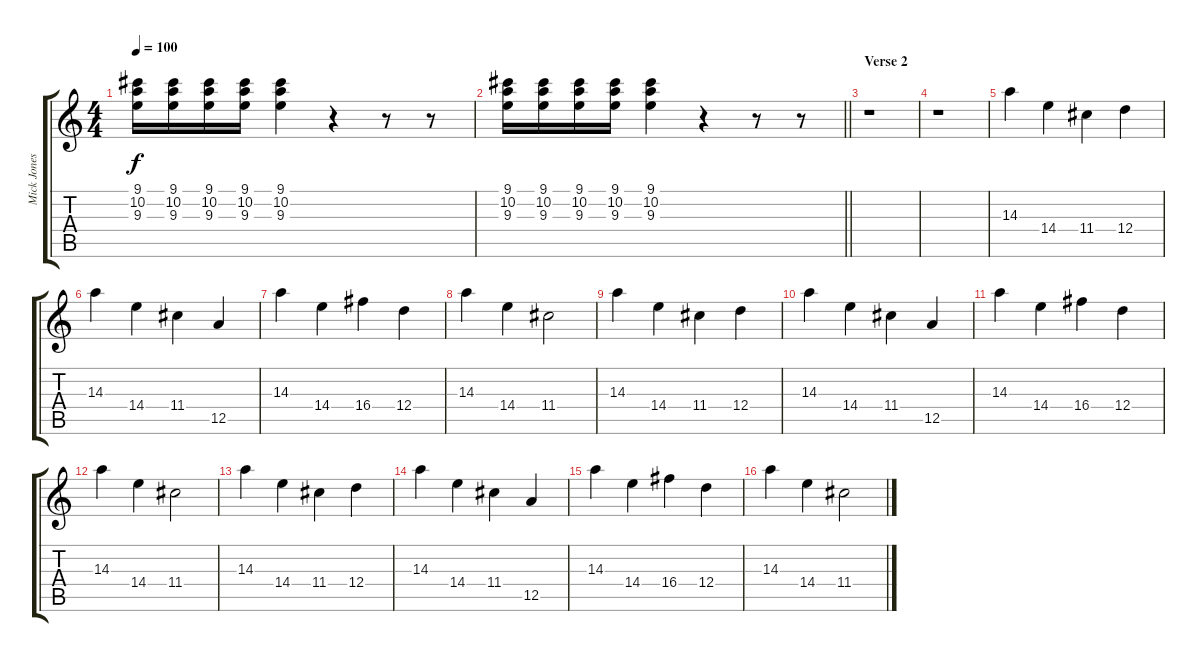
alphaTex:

\track ("Mick Jones" "Mick Jones") {instrument overdrivenguitar}
\staff {score tabs}
\tuning (E4 B3 G3 D3 A2 E2) {hide}
\ts (4 4)
\tempo 100
\clef g2
\ks c
(9.1 10.2 9.3).16{dy f} (9.1 10.2 9.3).16 (9.1 10.2 9.3).16 (9.1 10.2 9.3).16 (9.1 10.2 9.3).4 r.4 r.8 r.8 |
\barLineRight lightlight
(9.1 10.2 9.3).16 (9.1 10.2 9.3).16 (9.1 10.2 9.3).16 (9.1 10.2 9.3).16 (9.1 10.2 9.3).4 r.4 r.8 r.8 |
\section ("" "Verse 2")
r.1 |
r.1 |
14.3.4 14.4.4 11.4.4 12.4.4 |
14.3.4 14.4.4 11.4.4 12.5.4 |
14.3.4 14.4.4 16.4.4 12.4.4 |
14.3.4 14.4.4 11.4.2 |
14.3.4 14.4.4 11.4.4 12.4.4 |
14.3.4 14.4.4 11.4.4 12.5.4 |
14.3.4 14.4.4 16.4.4 12.4.4 |
14.3.4 14.4.4 11.4.2 |
14.3.4 14.4.4 11.4.4 12.4.4 |
14.3.4 14.4.4 11.4.4 12.5.4 |
14.3.4 14.4.4 16.4.4 12.4.4 |
14.3.4 14.4.4 11.4.2
